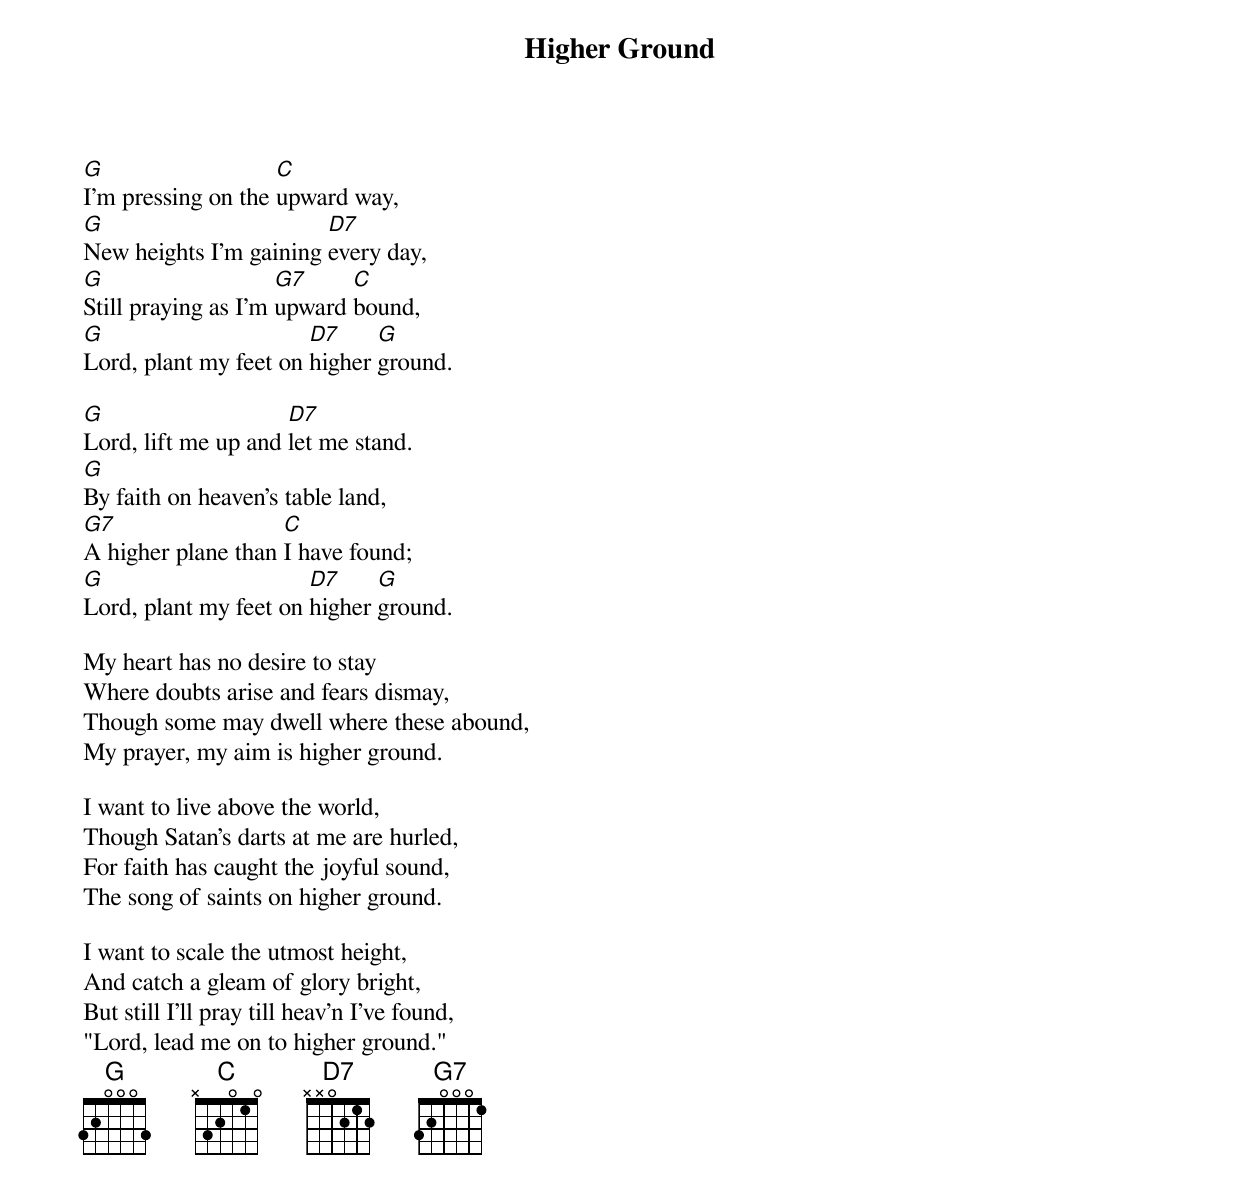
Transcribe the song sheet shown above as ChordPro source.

{title: Higher Ground}
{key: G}
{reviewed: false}

[G]I'm pressing on the [C]upward way,
[G]New heights I'm gaining [D7]every day,
[G]Still praying as I'm [G7]upward [C]bound,
[G]Lord, plant my feet on [D7]higher [G]ground.

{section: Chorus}
[G]Lord, lift me up and [D7]let me stand.
[G]By faith on heaven's table land,
[G7]A higher plane than [C]I have found;
[G]Lord, plant my feet on [D7]higher [G]ground.

My heart has no desire to stay
Where doubts arise and fears dismay,
Though some may dwell where these abound,
My prayer, my aim is higher ground.

I want to live above the world,
Though Satan's darts at me are hurled,
For faith has caught the joyful sound,
The song of saints on higher ground.

I want to scale the utmost height,
And catch a gleam of glory bright,
But still I'll pray till heav'n I've found,
"Lord, lead me on to higher ground."
